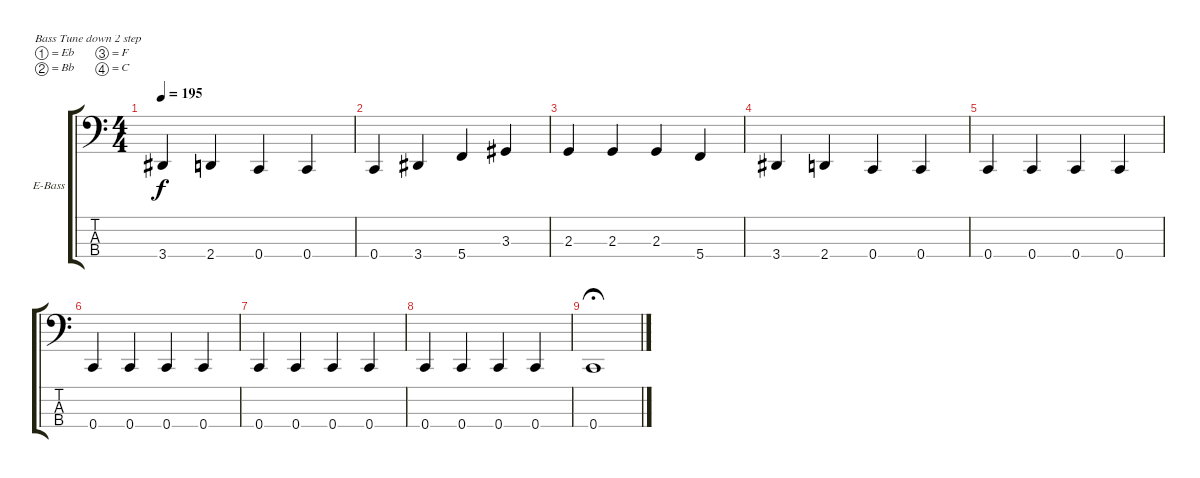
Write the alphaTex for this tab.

\defaultSystemsLayout 4
\bracketExtendMode groupsimilarinstruments
\firstSystemTrackNameOrientation horizontal
\otherSystemsTrackNameOrientation horizontal
\track ("Electric Bass" "E-Bass") {instrument electricbassfinger}
\staff {score tabs}
\tuning (Eb2 Bb1 F1 C1)
\ts (4 4)
\tempo 195
\clef f4
\ks c
3.4.4{dy f} 2.4.4 0.4.4 0.4.4 |
0.4.4 3.4.4 5.4.4 3.3.4 |
2.3.4 2.3.4 2.3.4 5.4.4 |
3.4.4 2.4.4 0.4.4 0.4.4 |
0.4.4 0.4.4 0.4.4 0.4.4 |
0.4.4 0.4.4 0.4.4 0.4.4 |
0.4.4 0.4.4 0.4.4 0.4.4 |
0.4.4 0.4.4 0.4.4 0.4.4 |
0.4.1{fermata (medium 0.49)}
